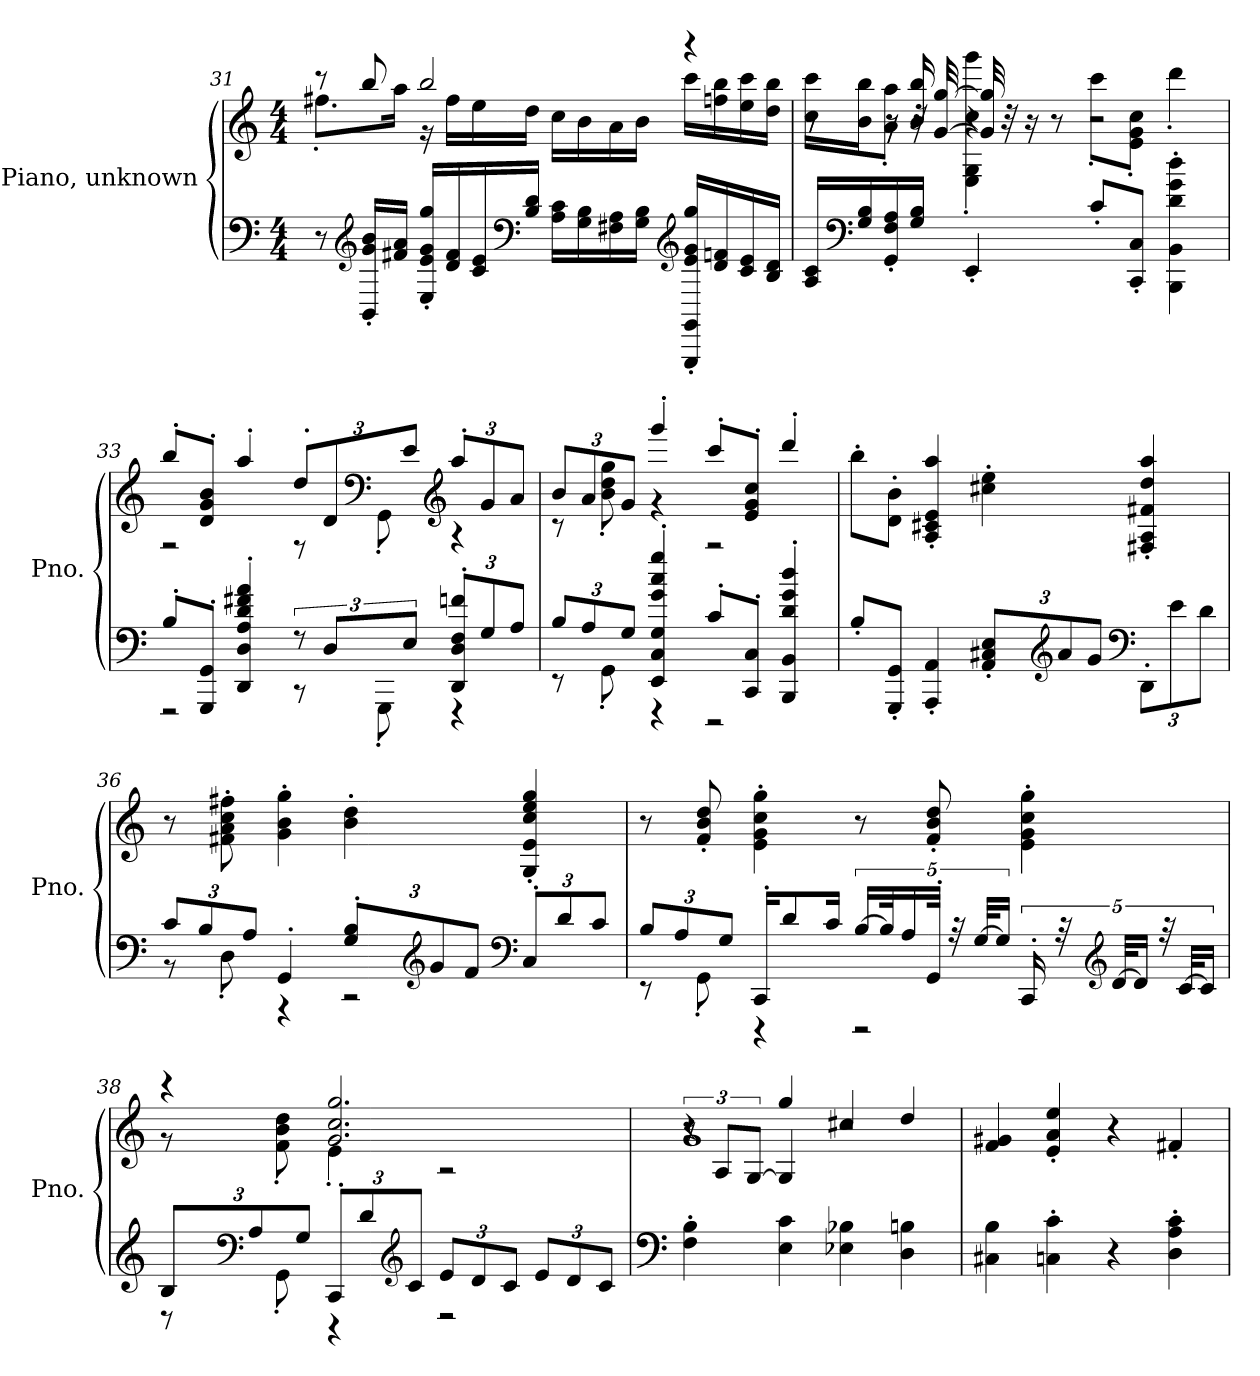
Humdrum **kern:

**kern	**kern
*part1	*part1
*staff2	*staff1
*I"Piano, unknown	*
*I'Pno.	*
*clefF4	*clefG2
*k[]	*k[]
*M4/4	*M4/4
=31	=31
*	*^
8r	8r	8.ff#X'\L
*clefG2	*	*
16BB/' 16g/' 16b/'LL	8bb/	.
16f#X/ 16a/JJ	.	16aa\Jk
16E/' 16e/' 16g/' 16gg/'LL	2bb/	16r
16d/ 16f#/	.	16ff#\LL
16c/ 16e/	.	16ee\
*clefF4	*	*
16B/ 16d/JJ	.	16dd\JJ
16A\ 16c\LL	.	16cc\LL
16G\ 16B\	.	16b\
16F#X\ 16A\	.	16a\
16G\ 16B\JJ	.	16b\JJ
*clefG2	*	*
16GGG/' 16GG/' 16e/' 16g/' 16gg/'LL	4r	16ccc\LL
16d/ 16fn/	.	16ffn\ 16bb\
16c/ 16e/	.	16ee\ 16ccc\
16B/ 16d/JJ	.	16dd\ 16bb\JJ
!!LO:LB:g=z
=32	=32	=32
*	*	*^
16A/ 16c/LL	8r	16cc\ 16ccc\LL	8r
*clefF4	*	*	*
16G/ 16B/	.	16b\ 16bb\J	.
16GG/' 16F/' 16A/'	16r	8a\' 8aa\'J	16r
16G/ 16B/JJ	16b/ 16bb/	.	32r
.	.	.	[32g/ [32gg/
4EE'/	4r	4E\' 4G\' 4cc\' 4ggg\'	32g/] 32gg/]
.	.	.	32r
.	.	.	16r
.	.	.	8r
8c'/L	2r	8ccc'\L	2r
8CC/' 8C/'J	.	8e\' 8g\' 8cc\'J	.
4BBB\' 4BB\' 4d\' 4g\' 4dd\'	.	4ddd'\	.
*	*	*v	*v
=33	=33	=33
*^	*	*
8B'/L	2r	8bb'/L	2r
8GGG/' 8GG/'J	.	8d/' 8g/' 8b/'J	.
4DD/' 4D/' 4A/' 4d/' 4f#X/' 4a/'	.	4aa'/	.
*	*	*Xbrackettup	*
12r	8r	12dd'/L	8r
12D/L	.	12d/	.
*	*	*clefF4	*
.	8GGG'\	.	8GG'\
12E/J	.	12e/J	.
*	*	*clefG2	*
*Xbrackettup	*	*	*
12DD/' 12D/' 12F/' 12fn/'L	4r	12aa'/L	4r
12G/	.	12g/	.
12A/J	.	12a/J	.
=34	=34	=34	=34
12B/L	8r	12b/L	8r
12A/	.	12a/	.
.	8GG'\	.	8b\' 8dd\' 8gg\'
12G/J	.	12g/J	.
4EE/' 4C/' 4G/' 4g/' 4cc/' 4gg/'	4r	4ggg'/	4r
8c'/L	2r	8ccc'/L	2r
8CC/' 8C/'J	.	8e/' 8g/' 8cc/'J	.
4BBB/' 4BB/' 4d/' 4g/' 4dd/'	.	4ddd'/	.
*v	*v	*	*
*	*v	*v
!!LO:LB:g=z
=35	=35
8B'/L	8bb'\L
8GGG/' 8GG/'J	8d\' 8b\'J
4AAA/' 4AA/'	4A/' 4c#X/' 4e/' 4aa/'
12AA/' 12C#X/' 12E/'L	4cc#X\' 4ee\'
*clefG2	*
12a/	.
12g/J	.
*clefF4	*
12DD'\L	4F#X/' 4A/' 4f#X/' 4dd/' 4aa/'
12e\	.
12d\J	.
=36	=36
*^	*
12c/L	8r	8r
12B/	.	.
.	8D'\	8f#X\' 8a\' 8cc\' 8ff#X\'
12A/J	.	.
4GG'/	4r	4g\' 4b\' 4gg\'
12G/' 12B/'L	2r	4b\' 4dd\'
*clefG2	*	*
12g/	.	.
12f/J	.	.
*clefF4	*	*
12C'/L	.	4G/' 4e/' 4cc/' 4ee/' 4gg/'
12d/	.	.
12c/J	.	.
!!LO:LB:g=z
=37	=37	=37
12B/L	8r	8r
12A/	.	.
.	8GG'\	8f/' 8b/' 8dd/'
12G/J	.	.
16CC'/KL	4r	4e\' 4g\' 4cc\' 4gg\'
8d/	.	.
16c/Jk	.	.
*brackettup	*	*
[20B/LL	2r	8r
40B/K]	.	.
20A/	.	.
40GG'/JJk	.	8f/' 8b/' 8dd/'
40r	.	.
[40G/KLL	.	.
20G/JJ]	.	.
20CC'/	.	4e\' 4g\' 4cc\' 4gg\'
40r	.	.
*clefG2	*	*
[40d/KLL	.	.
20d/JJ]	.	.
40r	.	.
[40c/KLL	.	.
20c/JJ]	.	.
=38	=38	=38
*Xbrackettup	*	*
*	*	*^
12B/L	8r	4r	8r
*clefF4	*	*	*
12A/	.	.	.
.	8GG'\	.	8f\' 8b\' 8dd\'
12G/J	.	.	.
12CC'/L	4r	2.g/ 2.cc/ 2.gg/	4e'\
12d/	.	.	.
*clefG2	*	*	*
12c/J	.	.	.
12e/L	2r	.	2r
12d/	.	.	.
12c/J	.	.	.
12e/L	.	.	.
12d/	.	.	.
12c/J	.	.	.
*v	*v	*	*
*	*v	*v
!!LO:LB:g=z
=39	=39
*clefF4	*
*	*^
*	*	*^
*	*	*	*brackettup
4F\' 4B\'	4r	1g	12r
.	.	.	12A/L
.	.	.	[12G/J
4E\ 4c\	4gg/	.	4G/]
4E-X\ 4B-X\	4cc#X/	.	2r
4D\ 4Bn\	4dd/	.	.
*	*v	*v	*v
=40	=40
4C#X\ 4B\	4f/ 4g#X/
4Cn\' 4c\'	4e/' 4a/' 4ee/'
4r	4r
4D\' 4A\' 4c\'	4f#X'/
=	=
*-	*-
